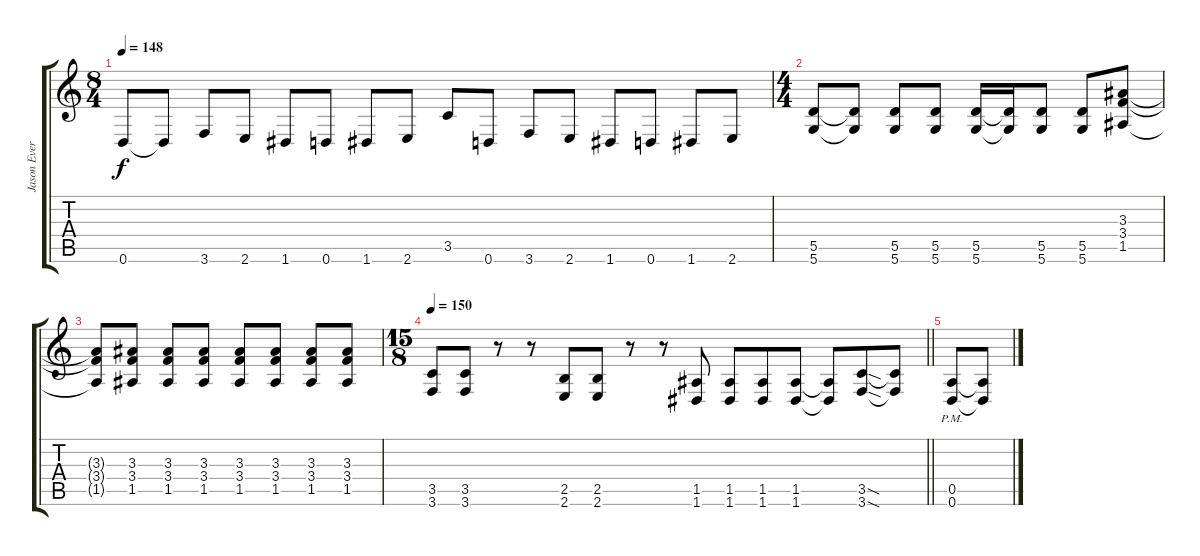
\track ("Jason Everman" "Jason Ever") {instrument distortionguitar}
\staff {score tabs}
\tuning (E4 B3 G3 D3 A2 D2) {hide}
\ts (8 4)
\tempo 148
\clef g2
\ks c
0.6.8{dy f} 0.6{t}.8 3.6.8 2.6.8 1.6.8 0.6.8 1.6.8 2.6.8 3.5.8 0.6.8 3.6.8 2.6.8 1.6.8 0.6.8 1.6.8 2.6.8 |
\ts (4 4)
(5.5 5.6).8 (5.5{t} 5.6{t}).8 (5.5 5.6).8 (5.5 5.6).8 (5.5 5.6).16 (5.5{t} 5.6{t}).16 (5.5 5.6).8 (5.5 5.6).8 (3.3 3.4 1.5).8 |
(3.3{t} 3.4{t} 1.5{t}).8 (3.3 3.4 1.5).8 (3.3 3.4 1.5).8 (3.3 3.4 1.5).8 (3.3 3.4 1.5).8 (3.3 3.4 1.5).8 (3.3 3.4 1.5).8 (3.3 3.4 1.5).8 |
\ts (15 8)
\tempo 150
\barLineRight lightlight
(3.5 3.6).8 (3.5 3.6).8 r.8 r.8 (2.5 2.6).8 (2.5 2.6).8 r.8 r.8 (1.5 1.6).8 (1.5 1.6).8 (1.5 1.6).8 (1.5 1.6).8 (1.5{t} 1.6{t}).8 (3.5{sod} 3.6{sod}).8 (3.5{t} 3.6{t}).8 |
(0.5{pm} 0.6{pm}).8 (0.5{t} 0.6{t}).8
